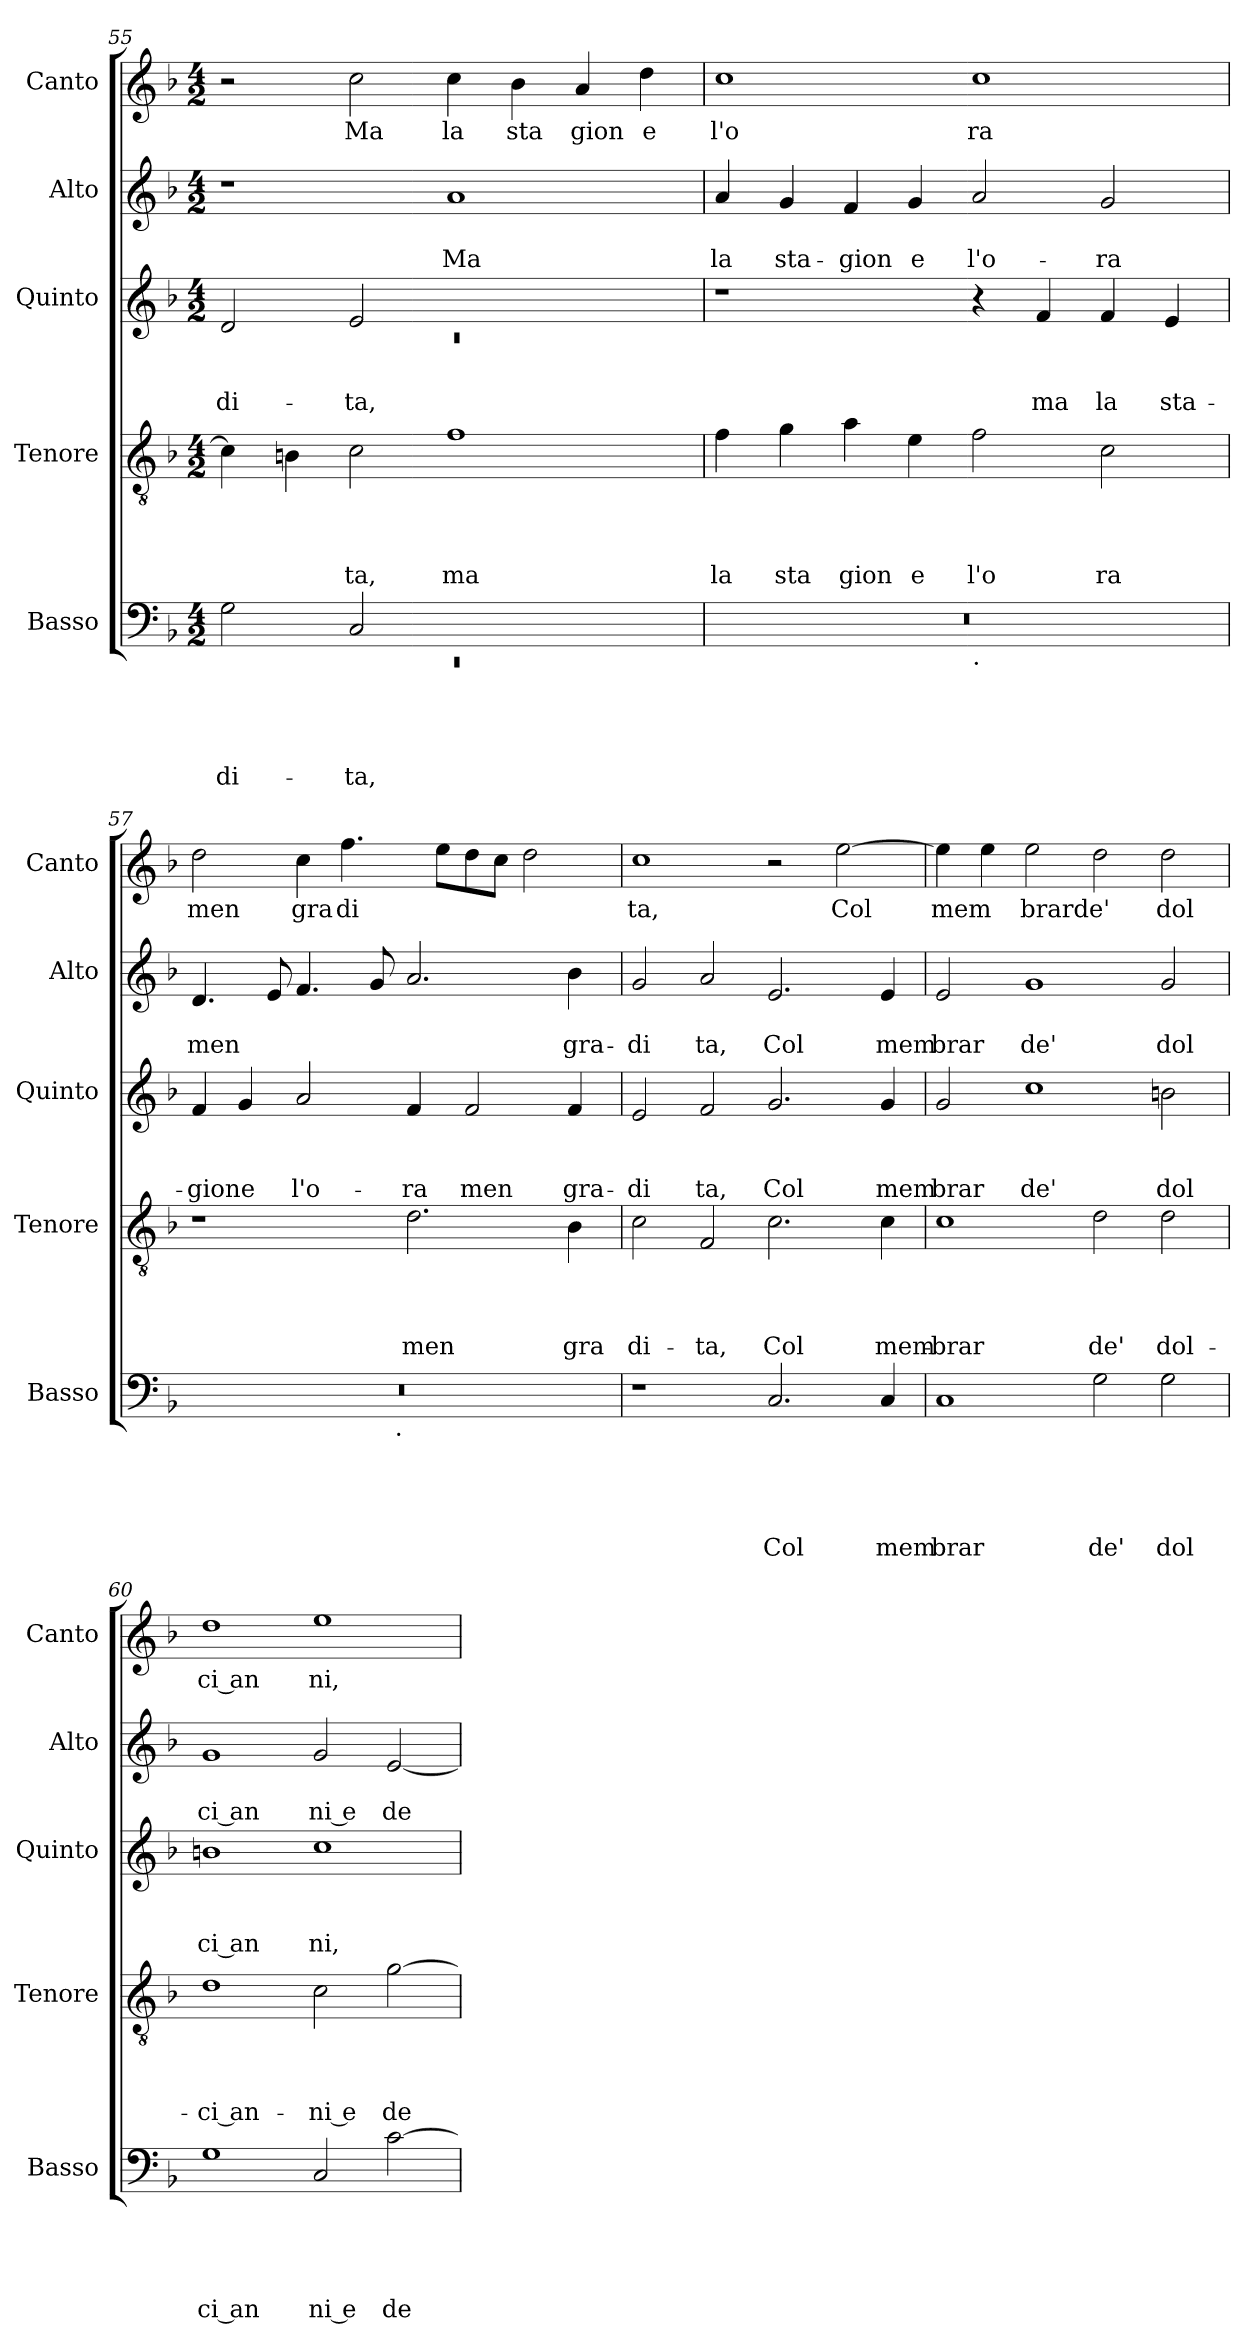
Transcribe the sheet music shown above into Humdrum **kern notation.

**kern	**text	**text	**text	**text	**text	**kern	**text	**text	**text	**text	**kern	**text	**text	**text	**kern	**text	**text	**kern	**text
*part5	*part5	*part5	*part5	*part5	*part5	*part4	*part4	*part4	*part4	*part4	*part3	*part3	*part3	*part3	*part2	*part2	*part2	*part1	*part1
*staff5	*staff5	*staff5	*staff5	*staff5	*staff5	*staff4	*staff4	*staff4	*staff4	*staff4	*staff3	*staff3	*staff3	*staff3	*staff2	*staff2	*staff2	*staff1	*staff1
*I"Basso	*	*	*	*	*	*I"Tenore	*	*	*	*	*I"Quinto	*	*	*	*I"Alto	*	*	*I"Canto	*
*I'Basso	*	*	*	*	*	*I'Tenore	*	*	*	*	*I'Quinto	*	*	*	*I'Alto	*	*	*I'Canto	*
*clefF4	*	*	*	*	*	*clefGv2	*	*	*	*	*clefG2	*	*	*	*clefG2	*	*	*clefG2	*
*k[b-]	*	*	*	*	*	*k[b-]	*	*	*	*	*k[b-]	*	*	*	*k[b-]	*	*	*k[b-]	*
*F:	*	*	*	*	*	*F:	*	*	*	*	*F:	*	*	*	*F:	*	*	*F:	*
*M4/2	*	*	*	*	*	*M4/2	*	*	*	*	*M4/2	*	*	*	*M4/2	*	*	*M4/2	*
=55	=55	=55	=55	=55	=55	=55	=55	=55	=55	=55	=55	=55	=55	=55	=55	=55	=55	=55	=55
*^	*	*	*	*	*	*	*	*	*	*	*^	*	*	*	*	*	*	*	*
!	!LO:N:vis=1	!	!	!	!	!LO:LY:b	!	!	!	!	!	!	!LO:N:vis=1	!	!	!LO:LY:b	!	!	!	!	!
2G\	0rEE	.	.	.	.	-di-	4c\]	.	.	.	.	2d/	0rc	.	.	-di-	1r	.	.	2r	.
.	.	.	.	.	.	.	4B\	.	.	.	.	.	.	.	.	.	.	.	.	.	.
!	!	!	!	!	!	!LO:LY:b	!	!	!	!	!LO:LY:b	!	!	!	!	!LO:LY:b	!	!	!	!	!LO:LY:b
2C/	.	.	.	.	.	-ta,	2c\	.	.	.	ta,	2e/	.	.	.	-ta,	.	.	.	2cc\	Ma
!	!	!	!	!	!	!	!	!	!	!	!LO:LY:b	!	!	!	!	!	!	!	!LO:LY:b	!	!LO:LY:b
1ryy	.	.	.	.	.	.	1f	.	.	.	ma	1ryy	.	.	.	.	1a	.	Ma	4cc\	la
!	!	!	!	!	!	!	!	!	!	!	!	!	!	!	!	!	!	!	!	!	!LO:LY:b
.	.	.	.	.	.	.	.	.	.	.	.	.	.	.	.	.	.	.	.	4b-\	sta
!	!	!	!	!	!	!	!	!	!	!	!	!	!	!	!	!	!	!	!	!	!LO:LY:b
.	.	.	.	.	.	.	.	.	.	.	.	.	.	.	.	.	.	.	.	4a/	gion
!	!	!	!	!	!	!	!	!	!	!	!	!	!	!	!	!	!	!	!	!	!LO:LY:b
.	.	.	.	.	.	.	.	.	.	.	.	.	.	.	.	.	.	.	.	4dd\	e
*	*	*	*	*	*	*	*	*	*	*	*	*v	*v	*	*	*	*	*	*	*	*
=56	=56	=56	=56	=56	=56	=56	=56	=56	=56	=56	=56	=56	=56	=56	=56	=56	=56	=56	=56	=56
!	!	!	!	!	!	!	!	!	!	!	!LO:LY:b	!	!	!	!	!	!	!LO:LY:b	!	!LO:LY:b
0r	1ryy	.	.	.	.	.	4f\	.	.	.	la	1r	.	.	.	4a/	.	la	1cc	l'o
!	!	!	!	!	!	!	!	!	!	!	!LO:LY:b	!	!	!	!	!	!	!LO:LY:b	!	!
.	.	.	.	.	.	.	4g\	.	.	.	sta	.	.	.	.	4g/	.	sta-	.	.
!	!	!	!	!	!	!	!	!	!	!	!LO:LY:b	!	!	!	!	!	!	!LO:LY:b	!	!
.	.	.	.	.	.	.	4a\	.	.	.	gion	.	.	.	.	4f/	.	-gion	.	.
!	!	!	!	!	!	!	!	!	!	!	!LO:LY:b	!	!	!	!	!	!	!LO:LY:b	!	!
.	.	.	.	.	.	.	4e\	.	.	.	e	.	.	.	.	4g/	.	e	.	.
!	!LO:TX:b:t=.	!	!	!	!	!	!	!	!	!	!	!	!	!	!	!	!	!	!	!
!	!	!	!	!	!	!	!	!	!	!	!LO:LY:b	!	!	!	!	!	!	!LO:LY:b	!	!LO:LY:b
.	1ryy	.	.	.	.	.	2f\	.	.	.	l'o	4r	.	.	.	2a/	.	l'o-	1cc	ra
!	!	!	!	!	!	!	!	!	!	!	!	!	!	!	!LO:LY:b	!	!	!	!	!
.	.	.	.	.	.	.	.	.	.	.	.	4f/	.	.	ma	.	.	.	.	.
!	!	!	!	!	!	!	!	!	!	!	!LO:LY:b	!	!	!	!LO:LY:b	!	!	!LO:LY:b	!	!
.	.	.	.	.	.	.	2c\	.	.	.	ra	4f/	.	.	la	2g/	.	-ra	.	.
!	!	!	!	!	!	!	!	!	!	!	!	!	!	!	!LO:LY:b	!	!	!	!	!
.	.	.	.	.	.	.	.	.	.	.	.	4e/	.	.	sta-	.	.	.	.	.
=57	=57	=57	=57	=57	=57	=57	=57	=57	=57	=57	=57	=57	=57	=57	=57	=57	=57	=57	=57	=57
!	!	!	!	!	!	!	!	!	!	!	!	!	!	!	!LO:LY:b	!	!	!LO:LY:b	!	!LO:LY:b
0r	2ryy	.	.	.	.	.	1r	.	.	.	.	4f/	.	.	-gion	4.d/	.	men	2dd\	men
!	!	!	!	!	!	!	!	!	!	!	!	!	!	!	!LO:LY:b	!	!	!	!	!
.	.	.	.	.	.	.	.	.	.	.	.	4g/	.	.	e	.	.	.	.	.
.	.	.	.	.	.	.	.	.	.	.	.	.	.	.	.	8e/	.	.	.	.
!	!	!	!	!	!	!	!	!	!	!	!	!	!	!	!LO:LY:b	!	!	!	!	!LO:LY:b
.	4...ryy	.	.	.	.	.	.	.	.	.	.	2a/	.	.	l'o-	4.f/	.	.	4cc\	gra
!	!	!	!	!	!	!	!	!	!	!	!	!	!	!	!	!	!	!	!	!LO:LY:b
.	.	.	.	.	.	.	.	.	.	.	.	.	.	.	.	.	.	.	4.ff\	di
.	.	.	.	.	.	.	.	.	.	.	.	.	.	.	.	8g/	.	.	.	.
!	!LO:TX:b:t=.	!	!	!	!	!	!	!	!	!	!	!	!	!	!	!	!	!	!	!
.	1ryy	.	.	.	.	.	.	.	.	.	.	.	.	.	.	.	.	.	.	.
!	!	!	!	!	!	!	!	!	!	!	!LO:LY:b	!	!	!	!LO:LY:b	!	!	!	!	!
.	.	.	.	.	.	.	2.d\	.	.	.	men	4f/	.	.	-ra	2.a/	.	.	.	.
.	.	.	.	.	.	.	.	.	.	.	.	.	.	.	.	.	.	.	8ee\L	.
!	!	!	!	!	!	!	!	!	!	!	!	!	!	!	!LO:LY:b	!	!	!	!	!
.	.	.	.	.	.	.	.	.	.	.	.	2f/	.	.	men	.	.	.	8dd\	.
.	.	.	.	.	.	.	.	.	.	.	.	.	.	.	.	.	.	.	8cc\J	.
.	.	.	.	.	.	.	.	.	.	.	.	.	.	.	.	.	.	.	2dd\	.
!	!	!	!	!	!	!	!	!	!	!	!LO:LY:b	!	!	!	!LO:LY:b	!	!	!LO:LY:b	!	!
.	.	.	.	.	.	.	4B-\	.	.	.	gra	4f/	.	.	gra-	4b-\	.	gra-	.	.
.	32ryy	.	.	.	.	.	.	.	.	.	.	.	.	.	.	.	.	.	.	.
!!LO:LB:g=z
=58	=58	=58	=58	=58	=58	=58	=58	=58	=58	=58	=58	=58	=58	=58	=58	=58	=58	=58	=58	=58
!	!	!	!	!	!	!	!	!	!	!	!LO:LY:b	!	!	!	!LO:LY:b	!	!	!LO:LY:b	!	!LO:LY:b
*v	*v	*	*	*	*	*	*	*	*	*	*	*	*	*	*	*	*	*	*	*
1r	.	.	.	.	.	2c\	.	.	.	di-	2e/	.	.	-di	2g/	.	-di	1cc	ta,
!	!	!	!	!	!	!	!	!	!	!LO:LY:b	!	!	!	!LO:LY:b	!	!	!LO:LY:b	!	!
.	.	.	.	.	.	2F/	.	.	.	-ta,	2f/	.	.	ta,	2a/	.	ta,	.	.
!	!	!	!	!	!LO:LY:b	!	!	!	!	!LO:LY:b	!	!	!	!LO:LY:b	!	!	!LO:LY:b	!	!
2.C/	.	.	.	.	Col	2.c\	.	.	.	Col	2.g/	.	.	Col	2.e/	.	Col	2r	.
!	!	!	!	!	!	!	!	!	!	!	!	!	!	!	!	!	!	!	!LO:LY:b
.	.	.	.	.	.	.	.	.	.	.	.	.	.	.	.	.	.	[>2ee\	Col
!	!	!	!	!	!LO:LY:b	!	!	!	!	!LO:LY:b	!	!	!	!LO:LY:b	!	!	!LO:LY:b	!	!
4C/	.	.	.	.	mem	4c\	.	.	.	mem-	4g/	.	.	mem	4e/	.	mem	.	.
=59	=59	=59	=59	=59	=59	=59	=59	=59	=59	=59	=59	=59	=59	=59	=59	=59	=59	=59	=59
!	!	!	!	!	!LO:LY:b	!	!	!	!	!LO:LY:b	!	!	!	!LO:LY:b	!	!	!LO:LY:b	!	!LO:LY:b
1C	.	.	.	.	brar	1c	.	.	.	-brar	2g/	.	.	brar	2e/	.	brar	4ee\]	mem
.	.	.	.	.	.	.	.	.	.	.	.	.	.	.	.	.	.	4ee\	.
!	!	!	!	!	!	!	!	!	!	!	!	!	!	!LO:LY:b	!	!	!LO:LY:b	!	!LO:LY:b
.	.	.	.	.	.	.	.	.	.	.	1cc	.	.	de'	1g	.	de'	2ee\	brarde'
!	!	!	!	!	!LO:LY:b	!	!	!	!	!LO:LY:b	!	!	!	!	!	!	!	!	!
2G\	.	.	.	.	de'	2d\	.	.	.	de'	.	.	.	.	.	.	.	2dd\	.
!	!	!	!	!	!LO:LY:b	!	!	!	!	!LO:LY:b	!	!	!	!LO:LY:b	!	!	!LO:LY:b	!	!LO:LY:b
2G\	.	.	.	.	dol	2d\	.	.	.	dol-	2bn\	.	.	dol	2g/	.	dol	2dd\	dol
=60	=60	=60	=60	=60	=60	=60	=60	=60	=60	=60	=60	=60	=60	=60	=60	=60	=60	=60	=60
!	!	!	!	!	!LO:LY:b:rj	!	!	!	!	!LO:LY:b:rj	!	!	!	!LO:LY:b:rj	!	!	!LO:LY:b:rj	!	!LO:LY:b:rj
1G	.	.	.	.	ci an	1d	.	.	.	-ci an-	1bn	.	.	ci an	1g	.	ci an	1dd	ci an
!	!	!	!	!	!LO:LY:b:rj	!	!	!	!	!LO:LY:b:rj	!	!	!	!LO:LY:b	!	!	!LO:LY:b:rj	!	!LO:LY:b
2C/	.	.	.	.	ni e	2c\	.	.	.	-ni e	1cc	.	.	ni,	2g/	.	ni e	1ee	ni,
!	!	!	!	!	!LO:LY:b	!	!	!	!	!LO:LY:b	!	!	!	!	!	!	!LO:LY:b	!	!
[>2c\	.	.	.	.	de	[>2g\	.	.	.	de-	.	.	.	.	[<2e/	.	de	.	.
=	=	=	=	=	=	=	=	=	=	=	=	=	=	=	=	=	=	=	=
*-	*-	*-	*-	*-	*-	*-	*-	*-	*-	*-	*-	*-	*-	*-	*-	*-	*-	*-	*-
